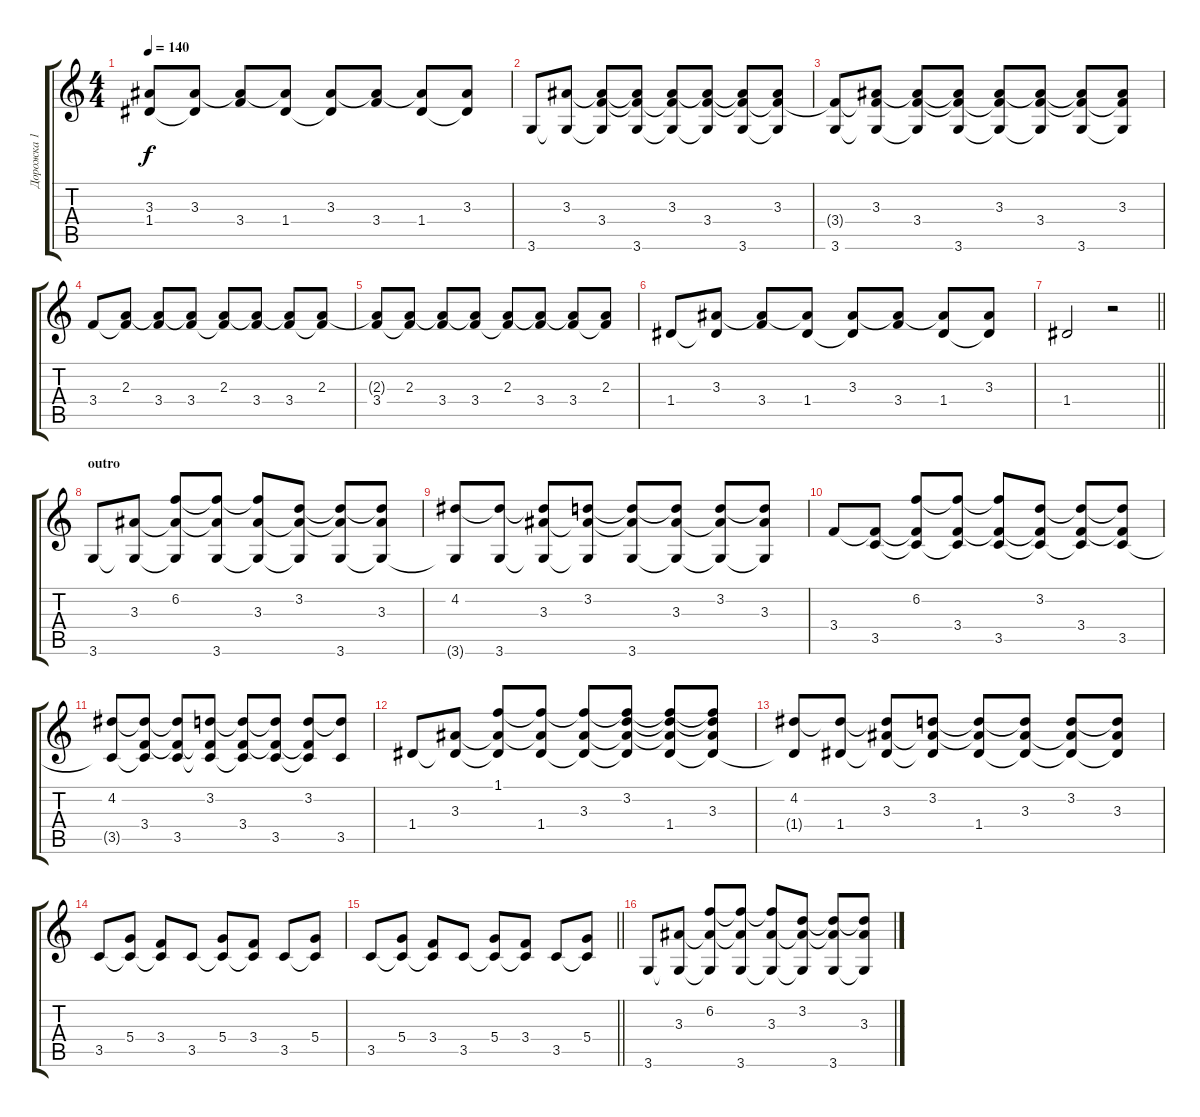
\track ("Дорожка 1" "Дорожка 1") {instrument acousticguitarsteel}
\staff {score tabs}
\tuning (E4 B3 G3 D3 A2 E2) {hide}
\ts (4 4)
\tempo 140
\clef g2
\ks c
(3.3{t} 1.4).8{dy f} (3.3 1.4{t}).8 (3.3{t} 3.4).8 (3.3{t} 1.4).8 (3.3 1.4{t}).8 (3.3{t} 3.4).8 (3.3{t} 1.4).8 (3.3 1.4{t}).8 |
3.6.8 (3.3 3.6{t}).8 (3.3{t} 3.4 3.6{t}).8 (3.3{t} 3.4{t} 3.6).8 (3.3 3.4{t} 3.6{t}).8 (3.3{t} 3.4 3.6{t}).8 (3.3{t} 3.4{t} 3.6).8 (3.3 3.4{t} 3.6{t}).8 |
(3.4{t} 3.6).8 (3.3 3.4{t} 3.6{t}).8 (3.3{t} 3.4 3.6{t}).8 (3.3{t} 3.4{t} 3.6).8 (3.3 3.4{t} 3.6{t}).8 (3.3{t} 3.4 3.6{t}).8 (3.3{t} 3.4{t} 3.6).8 (3.3 3.4{t} 3.6{t}).8 |
3.4.8 (2.3 3.4{t}).8 (2.3{t} 3.4).8 (2.3{t} 3.4).8 (2.3 3.4{t}).8 (2.3{t} 3.4).8 (2.3{t} 3.4).8 (2.3 3.4{t}).8 |
(2.3{t} 3.4).8 (2.3 3.4{t}).8 (2.3{t} 3.4).8 (2.3{t} 3.4).8 (2.3 3.4{t}).8 (2.3{t} 3.4).8 (2.3{t} 3.4).8 (2.3 3.4{t}).8 |
1.4.8 (3.3 1.4{t}).8 (3.3{t} 3.4).8 (3.3{t} 1.4).8 (3.3 1.4{t}).8 (3.3{t} 3.4).8 (3.3{t} 1.4).8 (3.3 1.4{t}).8 |
\barLineRight lightlight
1.4.2 r.2 |
\section ("" "outro")
3.6.8 (3.3 3.6{t}).8 (6.2 3.3{t} 3.6{t}).8 (6.2{t} 3.3{t} 3.6).8 (6.2{t} 3.3 3.6{t}).8 (3.2 3.3{t} 3.6{t}).8 (3.2{t} 3.3{t} 3.6).8 (3.2{t} 3.3 3.6{t}).8 |
(4.2 3.6{t}).8 (4.2{t} 3.6).8 (4.2{t} 3.3 3.6{t}).8 (3.2 3.3{t} 3.6{t}).8 (3.2{t} 3.3{t} 3.6).8 (3.2{t} 3.3 3.6{t}).8 (3.2 3.3{t} 3.6{t}).8 (3.2{t} 3.3 3.6{t}).8 |
3.4.8 (3.4{t} 3.5).8 (6.2 3.4{t} 3.5{t}).8 (6.2{t} 3.4 3.5{t}).8 (6.2{t} 3.4{t} 3.5).8 (3.2 3.4{t} 3.5{t}).8 (3.2{t} 3.4 3.5{t}).8 (3.2{t} 3.4{t} 3.5).8 |
(4.2 3.5{t}).8 (4.2{t} 3.4 3.5{t}).8 (4.2{t} 3.4{t} 3.5).8 (3.2 3.4{t} 3.5{t}).8 (3.2{t} 3.4 3.5{t}).8 (3.2{t} 3.4{t} 3.5).8 (3.2 3.4{t} 3.5{t}).8 (3.2{t} 3.5).8 |
1.4.8 (3.3 1.4{t}).8 (1.1 3.3{t} 1.4{t}).8 (1.1{t} 3.3{t} 1.4).8 (1.1{t} 3.3 1.4{t}).8 (1.1{t} 3.2 3.3{t} 1.4{t}).8 (1.1{t} 3.2{t} 3.3{t} 1.4).8 (1.1{t} 3.2{t} 3.3 1.4{t}).8 |
(4.2 1.4{t}).8 (4.2{t} 1.4).8 (4.2{t} 3.3 1.4{t}).8 (3.2 3.3{t} 1.4{t}).8 (3.2{t} 3.3{t} 1.4).8 (3.2{t} 3.3 1.4{t}).8 (3.2 3.3{t} 1.4{t}).8 (3.2{t} 3.3 1.4{t}).8 |
3.5.8 (5.4 3.5{t}).8 (3.4 3.5{t}).8 3.5.8 (5.4 3.5{t}).8 (3.4 3.5{t}).8 3.5.8 (5.4 3.5{t}).8 |
\barLineRight lightlight
3.5.8 (5.4 3.5{t}).8 (3.4 3.5{t}).8 3.5.8 (5.4 3.5{t}).8 (3.4 3.5{t}).8 3.5.8 (5.4 3.5{t}).8 |
3.6.8 (3.3 3.6{t}).8 (6.2 3.3{t} 3.6{t}).8 (6.2{t} 3.3{t} 3.6).8 (6.2{t} 3.3 3.6{t}).8 (3.2 3.3{t} 3.6{t}).8 (3.2{t} 3.3{t} 3.6).8 (3.2{t} 3.3 3.6{t}).8
